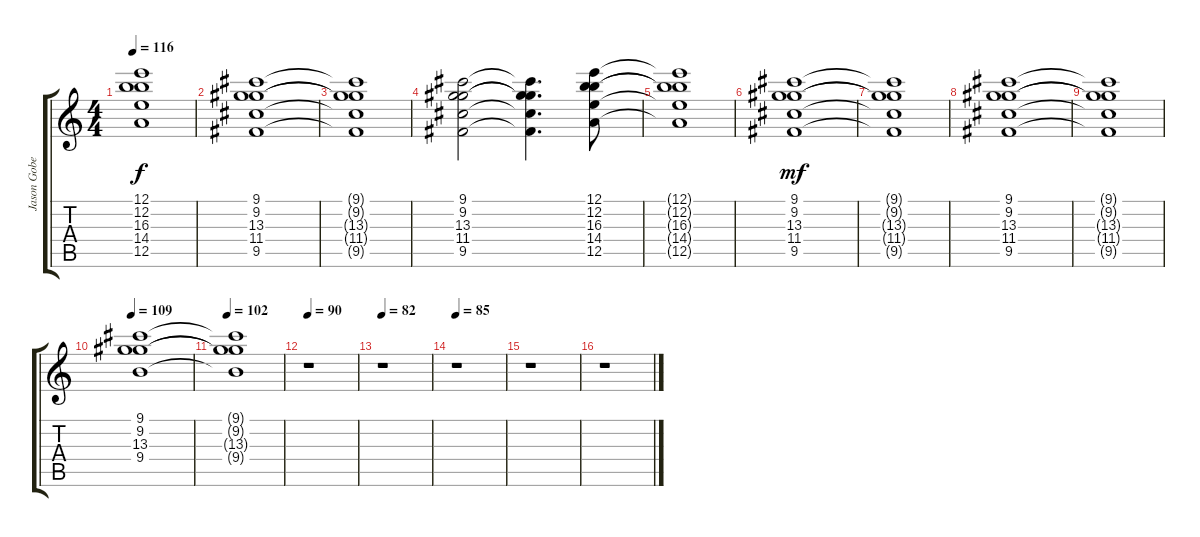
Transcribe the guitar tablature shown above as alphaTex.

\track ("Jason Gobel (clean tone)" "Jason Gobe") {instrument electricguitarclean}
\staff {score tabs}
\tuning (E4 B3 G3 D3 A2 E2) {hide}
\ts (4 4)
\tempo 116
\clef g2
\ks c
(12.1{t} 12.2{t} 16.3{t} 14.4{t} 12.5{t}).1{dy f} |
(9.1 9.2 13.3 11.4 9.5).1 |
(9.1{t} 9.2{t} 13.3{t} 11.4{t} 9.5{t}).1 |
(9.1 9.2 13.3 11.4 9.5).2 (9.1{t} 9.2{t} 13.3{t} 11.4{t} 9.5{t}).4{d} (12.1 12.2 16.3 14.4 12.5).8 |
(12.1{t} 12.2{t} 16.3{t} 14.4{t} 12.5{t}).1 |
(9.1 9.2 13.3 11.4 9.5).1{dy mf} |
(9.1{t} 9.2{t} 13.3{t} 11.4{t} 9.5{t}).1 |
(9.1 9.2 13.3 11.4 9.5).1 |
(9.1{t} 9.2{t} 13.3{t} 11.4{t} 9.5{t}).1 |
\tempo 109
(9.1 9.2 13.3 9.4).1 |
\tempo 102
(9.1{t} 9.2{t} 13.3{t} 9.4{t}).1 |
\tempo 90
r.1 |
\tempo 82
r.1 |
\tempo 85
r.1 |
r.1 |
r.1
